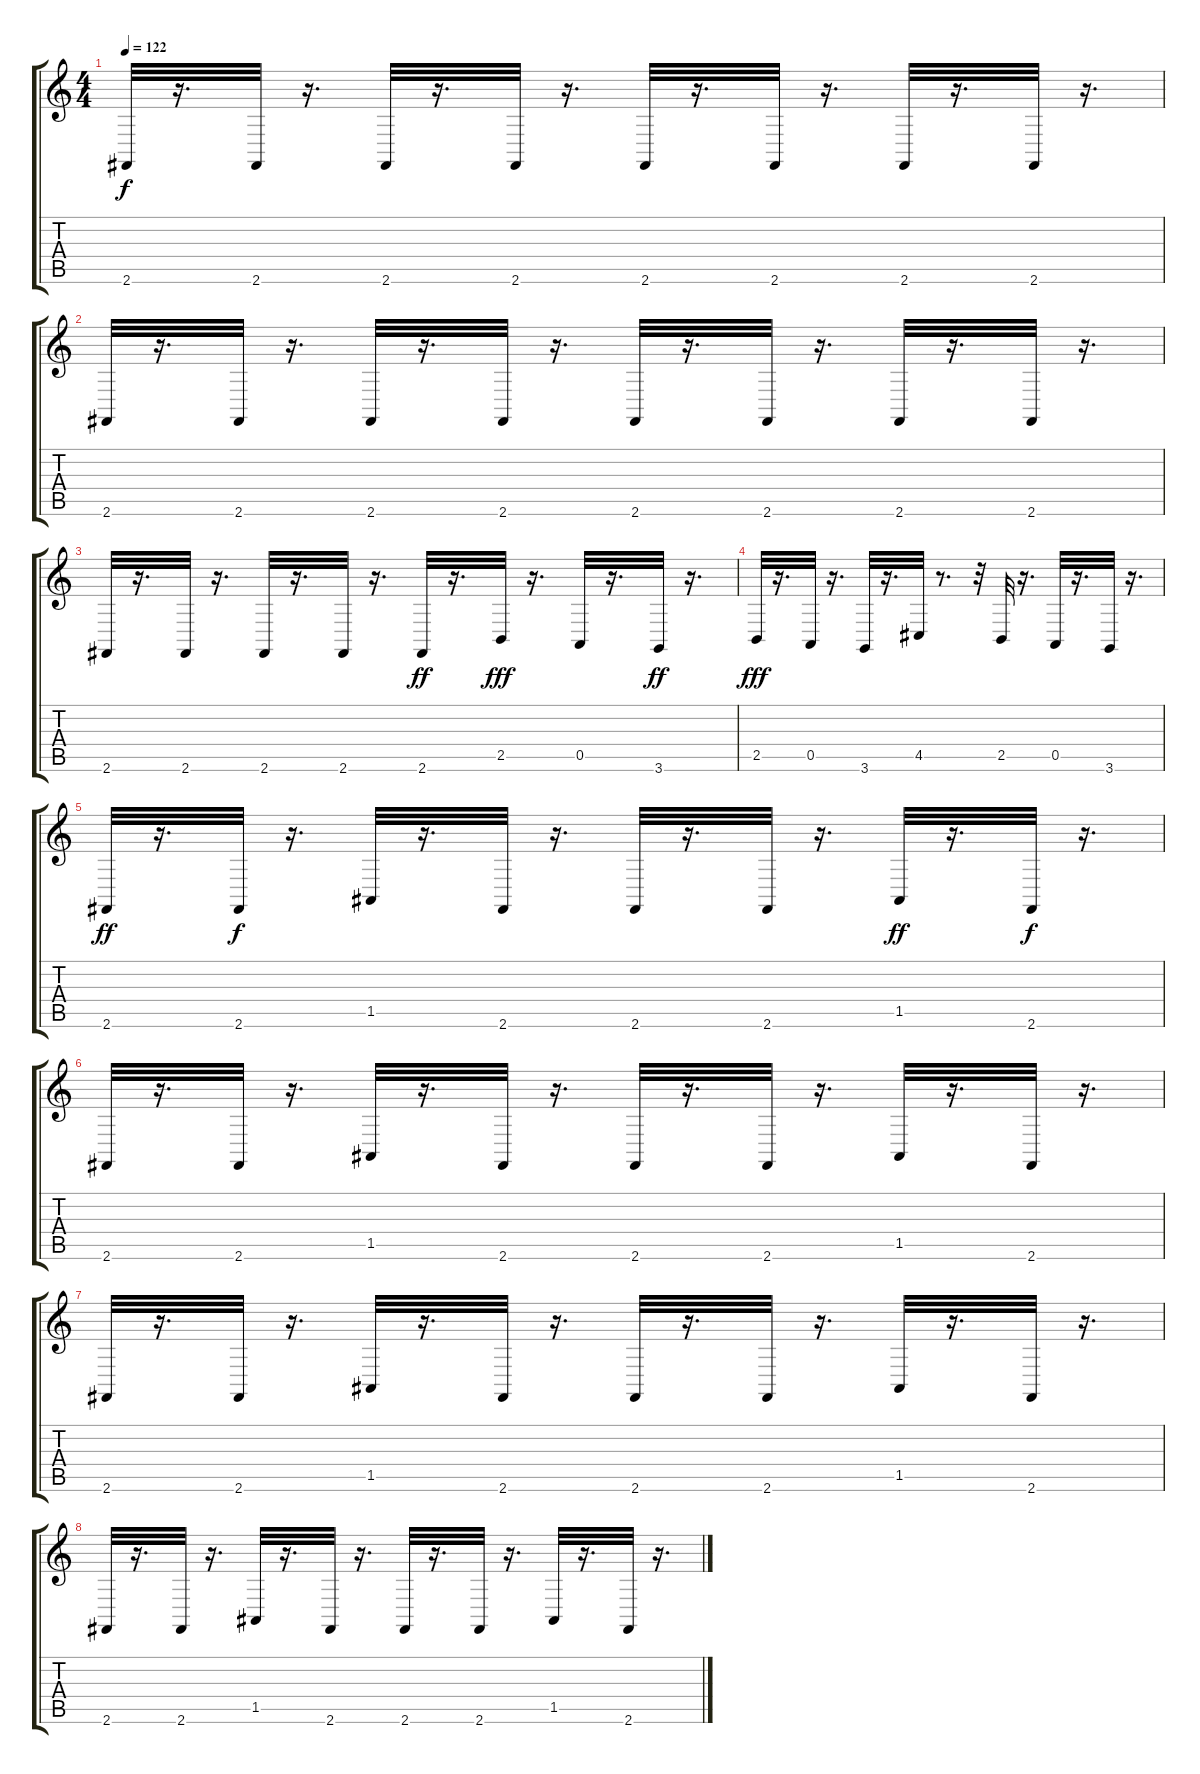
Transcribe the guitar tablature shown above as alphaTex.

\track "" {instrument acousticgrandpiano}
\staff {score tabs}
\tuning (E4 B3 G3 D3 A2 E2) {hide}
\ts (4 4)
\tempo 122
\clef g2
\ks c
2.6.32{dy f} r.16{d} 2.6.32 r.16{d} 2.6.32 r.16{d} 2.6.32 r.16{d} 2.6.32 r.16{d} 2.6.32 r.16{d} 2.6.32 r.16{d} 2.6.32 r.16{d} |
2.6.32 r.16{d} 2.6.32 r.16{d} 2.6.32 r.16{d} 2.6.32 r.16{d} 2.6.32 r.16{d} 2.6.32 r.16{d} 2.6.32 r.16{d} 2.6.32 r.16{d} |
2.6.32 r.16{d} 2.6.32 r.16{d} 2.6.32 r.16{d} 2.6.32 r.16{d} 2.6.32{dy ff} r.16{d} 2.5.32{dy fff} r.16{d} 0.5.32 r.16{d} 3.6.32{dy ff} r.16{d} |
2.5.32{dy fff} r.16{d} 0.5.32 r.16{d} 3.6.32 r.16{d} 4.5.32 r.8{d} r.32 2.5.32 r.16{d} 0.5.32 r.16{d} 3.6.32 r.16{d} |
2.6.32{dy ff} r.16{d} 2.6.32{dy f} r.16{d} 1.5.32 r.16{d} 2.6.32 r.16{d} 2.6.32 r.16{d} 2.6.32 r.16{d} 1.5.32{dy ff} r.16{d} 2.6.32{dy f} r.16{d} |
2.6.32 r.16{d} 2.6.32 r.16{d} 1.5.32 r.16{d} 2.6.32 r.16{d} 2.6.32 r.16{d} 2.6.32 r.16{d} 1.5.32 r.16{d} 2.6.32 r.16{d} |
2.6.32 r.16{d} 2.6.32 r.16{d} 1.5.32 r.16{d} 2.6.32 r.16{d} 2.6.32 r.16{d} 2.6.32 r.16{d} 1.5.32 r.16{d} 2.6.32 r.16{d} |
2.6.32 r.16{d} 2.6.32 r.16{d} 1.5.32 r.16{d} 2.6.32 r.16{d} 2.6.32 r.16{d} 2.6.32 r.16{d} 1.5.32 r.16{d} 2.6.32 r.16{d}
